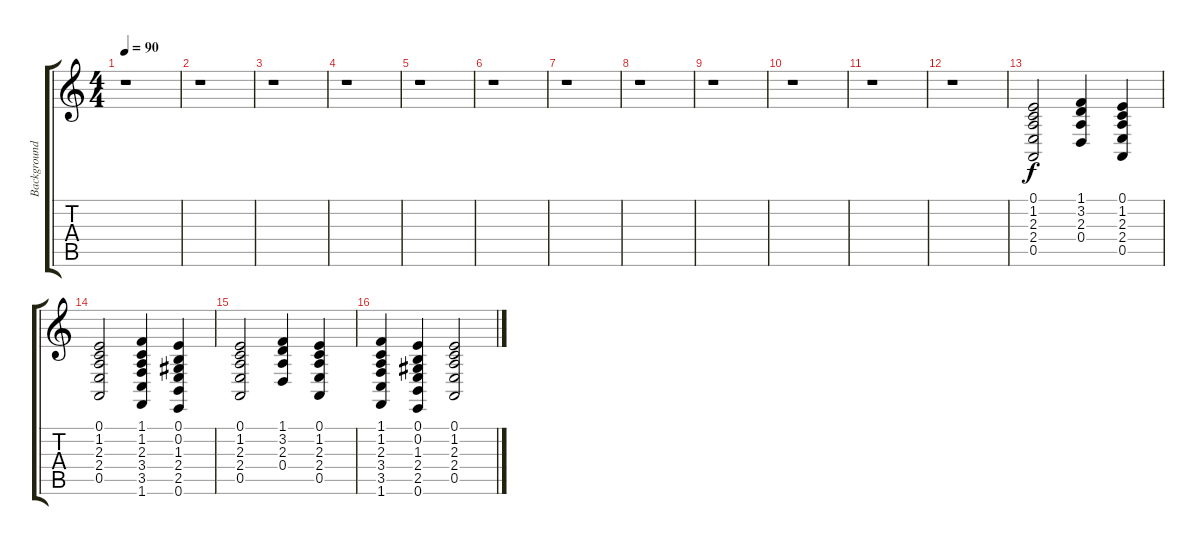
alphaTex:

\track ("Background" "Background") {instrument synthvoice}
\staff {score tabs}
\tuning (E4 B3 G3 D3 A2 E2) {hide}
\ts (4 4)
\tempo 90
\clef g2
\ks c
r.1{dy f} |
r.1 |
r.1 |
r.1 |
r.1 |
r.1 |
r.1 |
r.1 |
r.1 |
r.1 |
r.1 |
r.1 |
(0.1 1.2 2.3 2.4 0.5).2 (1.1 3.2 2.3 0.4).4 (0.1 1.2 2.3 2.4 0.5).4 |
(0.1 1.2 2.3 2.4 0.5).2 (1.1 1.2 2.3 3.4 3.5 1.6).4 (0.1 0.2 1.3 2.4 2.5 0.6).4 |
(0.1 1.2 2.3 2.4 0.5).2 (1.1 3.2 2.3 0.4).4 (0.1 1.2 2.3 2.4 0.5).4 |
(1.1 1.2 2.3 3.4 3.5 1.6).4 (0.1 0.2 1.3 2.4 2.5 0.6).4 (0.1 1.2 2.3 2.4 0.5).2
